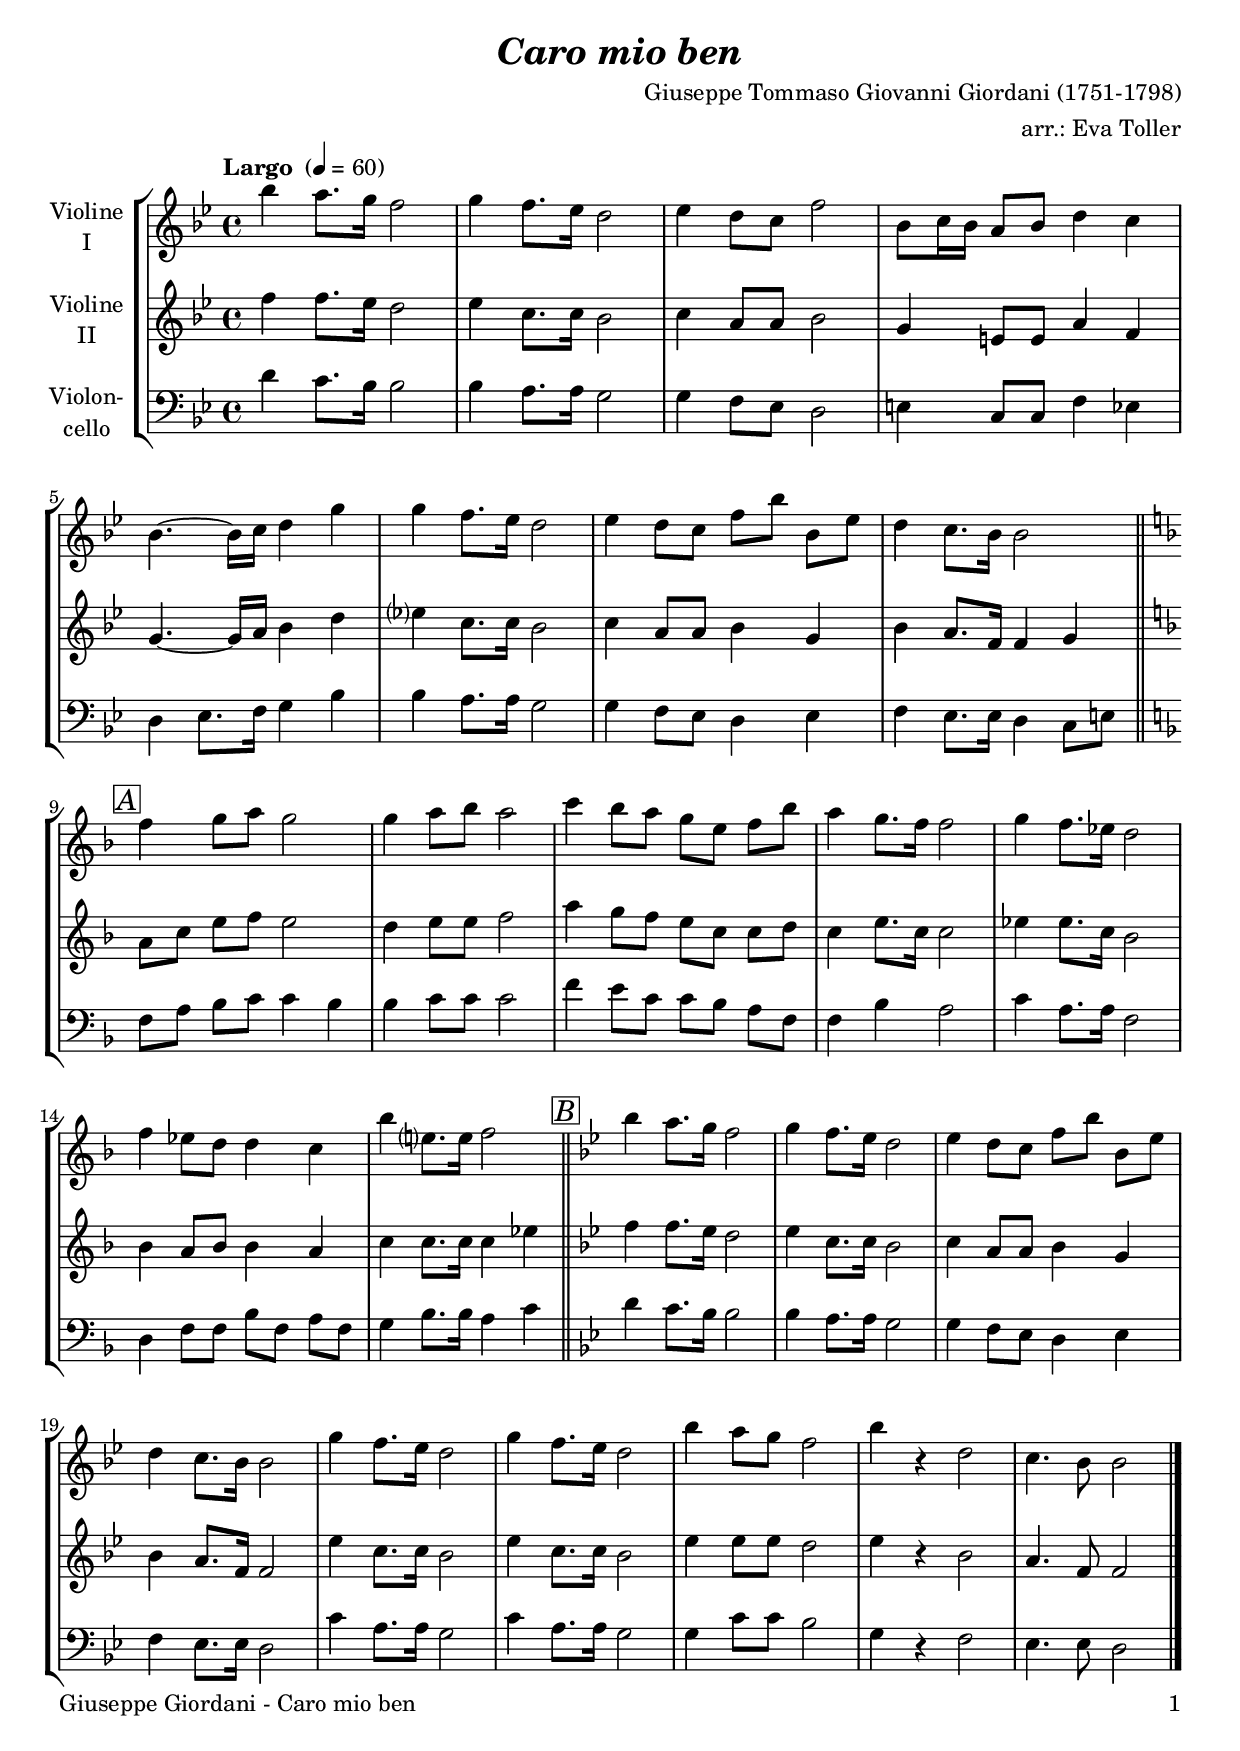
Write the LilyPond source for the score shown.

\version "2.20.2"
\include "deutsch.ly"

#(set-global-staff-size 20)

\header {
  title     = \markup \bold \italic "Caro mio ben"
  composer  = "Giuseppe Tommaso Giovanni Giordani (1751-1798)"
  arranger  = "arr.: Eva Toller"
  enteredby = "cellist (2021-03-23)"
%  piece     = ""
}


voiceconsts = {
  \key f \major
  \time 4/4
  \clef "treble"
%  \numericTimeSignature
  \compressEmptyMeasures
  % Set default beaming for all staves
  \set Timing.beamExceptions = #'()
  \set Timing.baseMoment     = #(ly:make-moment 1 4)
  \set Timing.beatStructure  = #'(1 1 1 1)
  \tempo "Largo " 4=60
}

micl = "clarinet"
mifl = "flute"
miob = "oboe"
mifh = "french horn"
misx = "tenor sax"
mist = "string ensemble 1"
mivl = "violin"
miba = "cello"

boxa = { \bar "||" \mark \markup \box \italic "A" \key c \major }
boxb = { \bar "||" \mark \markup \box \italic "B" \key f \major }

va = \relative c'' {
  \voiceconsts

  f4 e8. d16 c2
  d4 c8. b16 a2
  b4 a8 g c2
  f,8 g16 f e8 f a4 g
  f4.~ f16 g a4 d

  d c8. b16 a2
  b4 a8 g c f f, b
  a4 g8. f16 f2 \boxa
  c'4 d8 e d2

  d4 e8 f e2
  g4 f8 e d h c f
  e4 d8. c16 c2
  d4 c8. b16 a2

  c4 b8 a a4 g
  f' h,?8. h16 c2 \boxb
  f4 e8. d16 c2
  d4 c8. b16 a2

  b4 a8 g c f f, b
  a4 g8. f16 f2
  d'4 c8. b16 a2
  d4 c8. b16 a2
  f'4 e8 d c2

  f4 r a,2
  g4. f8 f2 \bar "|."
}

vb = \relative c'' {
  \voiceconsts

  c4 c8. b16 a2
  b4 g8. g16 f2
  g4 e8 e f2
  d4 h8 h e4 c
  d4.~ d16 e f4 a

  b? g8. g16 f2
  g4 e8 e f4 d
  f e8. c16 c4 d \boxa
  e8 g h c h2

  a4 h8 h c2
  e4 d8 c h g g a
  g4 h8. g16 g2
  b4 b8. g16 f2

  f4 e8 f f4 e
  g g8. g16 g4 b \boxb
  c c8. b16 a2
  b4 g8. g16 f2

  g4 e8 e f4 d
  f e8. c16 c2
  b'4 g8. g16 f2
  b4 g8. g16 f2
  b4 b8 b a2

  b4 r f2
  e4. c8 c2 \bar "|."
}

vc = \relative c' {
  \voiceconsts
  \clef "bass"

  a4 g8. f16 f2
  f4 e8. e16 d2
  d4 c8 b a2
  h4 g8 g c4 b
  a b8. c16 d4 f

  f e8. e16 d2
  d4 c8 b a4 b
  c b8. b16 a4 g8 h \boxa
  c e f g g4 f

  f g8 g g2
  c4 h8 g g f e c
  c4 f e2
  g4 e8. e16 c2

  a4 c8 c f c e c
  d4 f8. f16 e4 g \boxb
  a g8. f16 f2
  f4 e8. e16 d2

  d4 c8 b a4 b
  c b8. b16 a2
  g'4 e8. e16 d2
  g4 e8. e16 d2
  d4 g8 g f2

  d4 r c2
  b4. b8 a2 \bar "|."
}


music = \new StaffGroup <<
      \new Staff {
	\set Staff.midiInstrument = \mivl
	\set Staff.instrumentName = \markup \center-column { "Violine" "I" }
	\transpose f b { \va }
      }

      \new Staff {
	\set Staff.midiInstrument = \mivl
	\set Staff.instrumentName = \markup \center-column { "Violine" "II" }
	\transpose f b { \vb }
      }

      \new Staff {
	\set Staff.midiInstrument = \miba
	\set Staff.instrumentName = \markup \center-column { "Violon-" "cello" }
	\transpose f b { \vc }
      }
>>

\book {
   \paper {
    print-page-number = ##t
    print-first-page-number = ##t
    ragged-last-bottom = ##f
    oddHeaderMarkup = \markup \null
    evenHeaderMarkup = \markup \null
    oddFooterMarkup = \markup {
      \fill-line {
        \on-the-fly #print-page-number-check-first
        "Giuseppe Giordani - Caro mio ben" \fromproperty #'page:page-number-string
      }
    }
    evenFooterMarkup = \oddFooterMarkup
  } \score {
    \music
    \layout {}
  }

  \score {
    \unfoldRepeats \music

    \midi {
      \context {
        \Score
      }
    }
  }
}